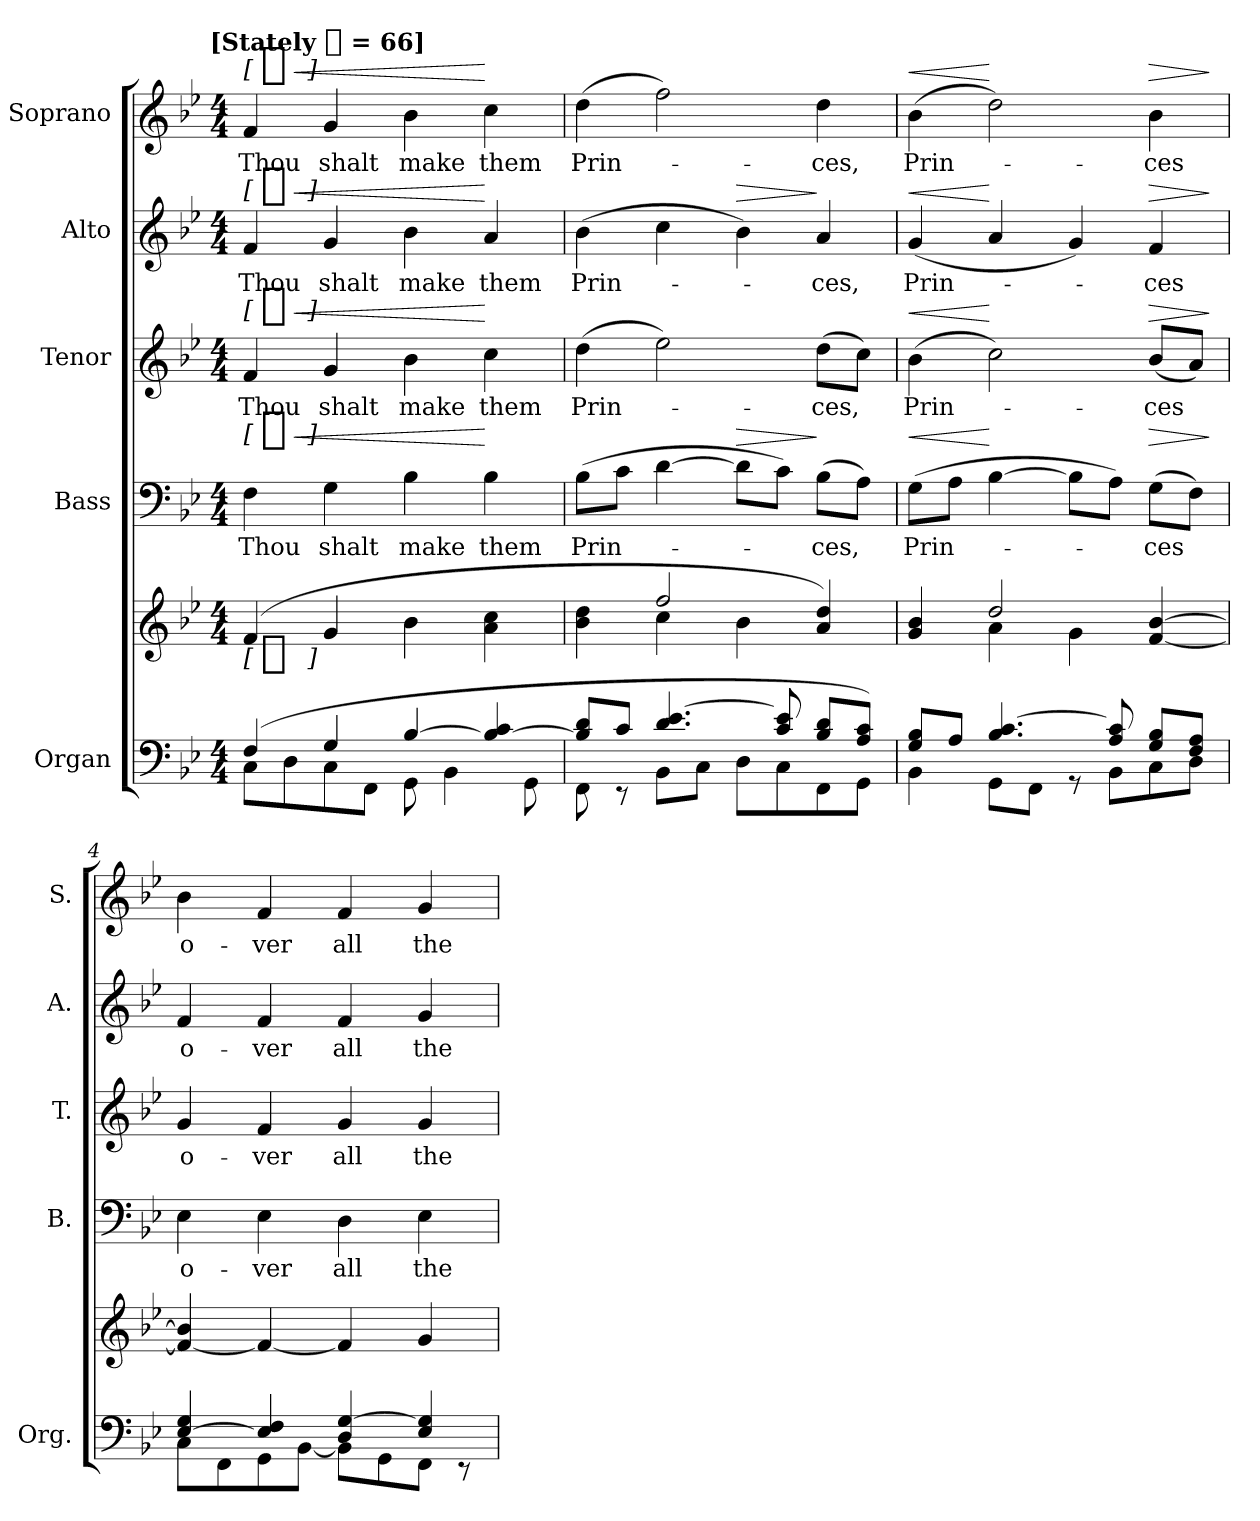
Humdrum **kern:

**kern	**kern	**dynam	**kern	**text	**dynam	**kern	**text	**dynam	**kern	**text	**dynam	**kern	**text	**dynam
*part5	*part5	*part5	*part4	*part4	*part4	*part3	*part3	*part3	*part2	*part2	*part2	*part1	*part1	*part1
*staff6	*staff5	*staff5/6	*staff4	*staff4	*staff4	*staff3	*staff3	*staff3	*staff2	*staff2	*staff2	*staff1	*staff1	*staff1
*I"Organ	*	*	*I"Bass	*	*	*I"Tenor	*	*	*I"Alto	*	*	*I"Soprano	*	*
*I'Org.	*	*	*I'B.	*	*	*I'T.	*	*	*I'A.	*	*	*I'S.	*	*
*clefF4	*clefG2	*	*clefF4	*	*	*clefG2	*	*	*clefG2	*	*	*clefG2	*	*
*	*	*	*	*	*	*ITrd7c12	*	*	*	*	*	*	*	*
*k[b-e-]	*k[b-e-]	*	*k[b-e-]	*	*	*k[b-e-]	*	*	*k[b-e-]	*	*	*k[b-e-]	*	*
*B-:	*B-:	*	*B-:	*	*	*B-:	*	*	*B-:	*	*	*B-:	*	*
!!LO:TX:omd:t=[Stately [quarter] = 66]
*M4/4	*M4/4	*	*M4/4	*	*	*M4/4	*	*	*M4/4	*	*	*M4/4	*	*
*MM66	*MM66	*	*MM66	*	*	*MM66	*	*	*MM66	*	*	*MM66	*	*
=1	=1	=1	=1	=1	=1	=1	=1	=1	=1	=1	=1	=1	=1	=1
*^	*	*	*	*	*	*	*	*	*	*	*	*	*	*
!	!	!	!LO:DY:t=[ %s ]	!	!	!LO:HP:a	!	!	!LO:HP:a	!	!	!LO:HP:a	!	!	!LO:HP:a
!	!	!	!	!	!	!LO:DY:n=1:a:t=[ %s ]	!	!	!LO:DY:n=1:a:t=[ %s ]	!	!	!LO:DY:n=1:a:t=[ %s ]	!	!	!LO:DY:n=1:a:t=[ %s ]
(4F	8CL	(4f	f	4F	Thou	< f	4F	Thou	< f	4f	Thou	< f	4f	Thou	< f
.	8D	.	.	.	.	.	.	.	.	.	.	.	.	.	.
4G	8C	4g	.	4G	shalt	.	4G	shalt	.	4g	shalt	.	4g	shalt	.
.	8FFJ	.	.	.	.	.	.	.	.	.	.	.	.	.	.
[4B-	8GG	4b-	.	4B-	make	.	4B-	make	.	4b-	make	.	4b-	make	.
.	4BB-	.	.	.	.	.	.	.	.	.	.	.	.	.	.
4B-_ 4c	.	4a 4cc	.	4B-	them	[	4c	them	[	4a	them	[	4cc	them	[
.	8GG	.	.	.	.	.	.	.	.	.	.	.	.	.	.
=2	=2	=2	=2	=2	=2	=2	=2	=2	=2	=2	=2	=2	=2	=2	=2
*	*	*^	*	*	*	*	*	*	*	*	*	*	*	*	*
8B-] 8dL	8FF	4b- 4dd	4ryy	.	(8B-L	Prin-	.	(4d	Prin-	.	(4b-	Prin-	.	(4dd	Prin-	.
8cJ	8rEE	.	.	.	8cJ	.	.	.	.	.	.	.	.	.	.	.
4.d [4.e-	8BB-L	2ff	4cc	.	[4d	.	.	2e-)	.	.	4cc	.	.	2ff)	.	.
.	8CJ	.	.	.	.	.	.	.	.	.	.	.	.	.	.	.
!	!	!	!	!	!	!	!LO:HP:a	!	!	!	!	!	!LO:HP:a	!	!	!
.	8DL	.	4b-	.	8dL]	.	>	.	.	.	4b-)	.	>	.	.	.
8c 8e-]	8C	.	.	.	8cJ)	.	.	.	.	.	.	.	.	.	.	.
8B- 8dL	8FF	4a/ 4dd/)	4ryy	.	(8B-L	-ces,	]	(8dL	-ces,	.	4a	-ces,	]	4dd	-ces,	.
8A 8cJ)	8GGJ	.	.	.	8AJ)	.	.	8cJ)	.	.	.	.	.	.	.	.
=3	=3	=3	=3	=3	=3	=3	=3	=3	=3	=3	=3	=3	=3	=3	=3	=3
!	!	!	!	!	!	!	!LO:HP:a	!	!	!LO:HP:a	!	!	!LO:HP:a	!	!	!LO:HP:a
8G 8B-iL	4BB-	4g 4b-i	4ryy	.	(8GL	Prin-	<	(4B-	Prin-	<	(4g	Prin-	<	(4b-	Prin-	<
8AJ	.	.	.	.	8AJ	.	.	.	.	.	.	.	.	.	.	.
4.B- [4.c	8GGL	2dd	4a	.	[4B-	.	[	2c)	.	[	4a	.	[	2dd)	.	[
.	8FFJ	.	.	.	.	.	.	.	.	.	.	.	.	.	.	.
.	8rGG	.	4g	.	8B-L]	.	.	.	.	.	4g)	.	.	.	.	.
8A 8c]	8BB-L	.	.	.	8AJ)	.	.	.	.	.	.	.	.	.	.	.
!	!	!	!	!	!	!	!LO:HP:a	!	!	!LO:HP:a	!	!	!LO:HP:a	!	!	!LO:HP:a
8G 8B-L	8C	[4f [4b-	4ryy	.	(8GL	-ces	>	(8B-L	-ces	>	4f	-ces	>	4b-	-ces	>
8F 8AJ	8DJ	.	.	.	8FJ)	.	.	8AJ)	.	.	.	.	.	.	.	.
*v	*v	*	*	*	*	*	*	*	*	*	*	*	*	*	*	*
*	*v	*v	*	*	*	*	*	*	*	*	*	*	*	*	*
.	.	.	.	.	]	.	.	]	.	.	]	.	.	]
=4	=4	=4	=4	=4	=4	=4	=4	=4	=4	=4	=4	=4	=4	=4
*^	*	*	*	*	*	*	*	*	*	*	*	*	*	*
[4E- 4G	8CL	4f_ 4b-]	.	4E-	o-	.	4G	o-	.	4f	o-	.	4b-	o-	.
.	8FF	.	.	.	.	.	.	.	.	.	.	.	.	.	.
4E-] 4F	8GG	4f_	.	4E-	-ver	.	4F	-ver	.	4f	-ver	.	4f	-ver	.
.	[8BB-J	.	.	.	.	.	.	.	.	.	.	.	.	.	.
4D [4G	8BB-L]	4f]	.	4D	all	.	4G	all	.	4f	all	.	4f	all	.
.	8GG	.	.	.	.	.	.	.	.	.	.	.	.	.	.
4E- 4G]	8FFJ	4g	.	4E-	the	.	4G	the	.	4g	the	.	4g	the	.
.	8rEE	.	.	.	.	.	.	.	.	.	.	.	.	.	.
*v	*v	*	*	*	*	*	*	*	*	*	*	*	*	*	*
=	=	=	=	=	=	=	=	=	=	=	=	=	=	=
*-	*-	*-	*-	*-	*-	*-	*-	*-	*-	*-	*-	*-	*-	*-
